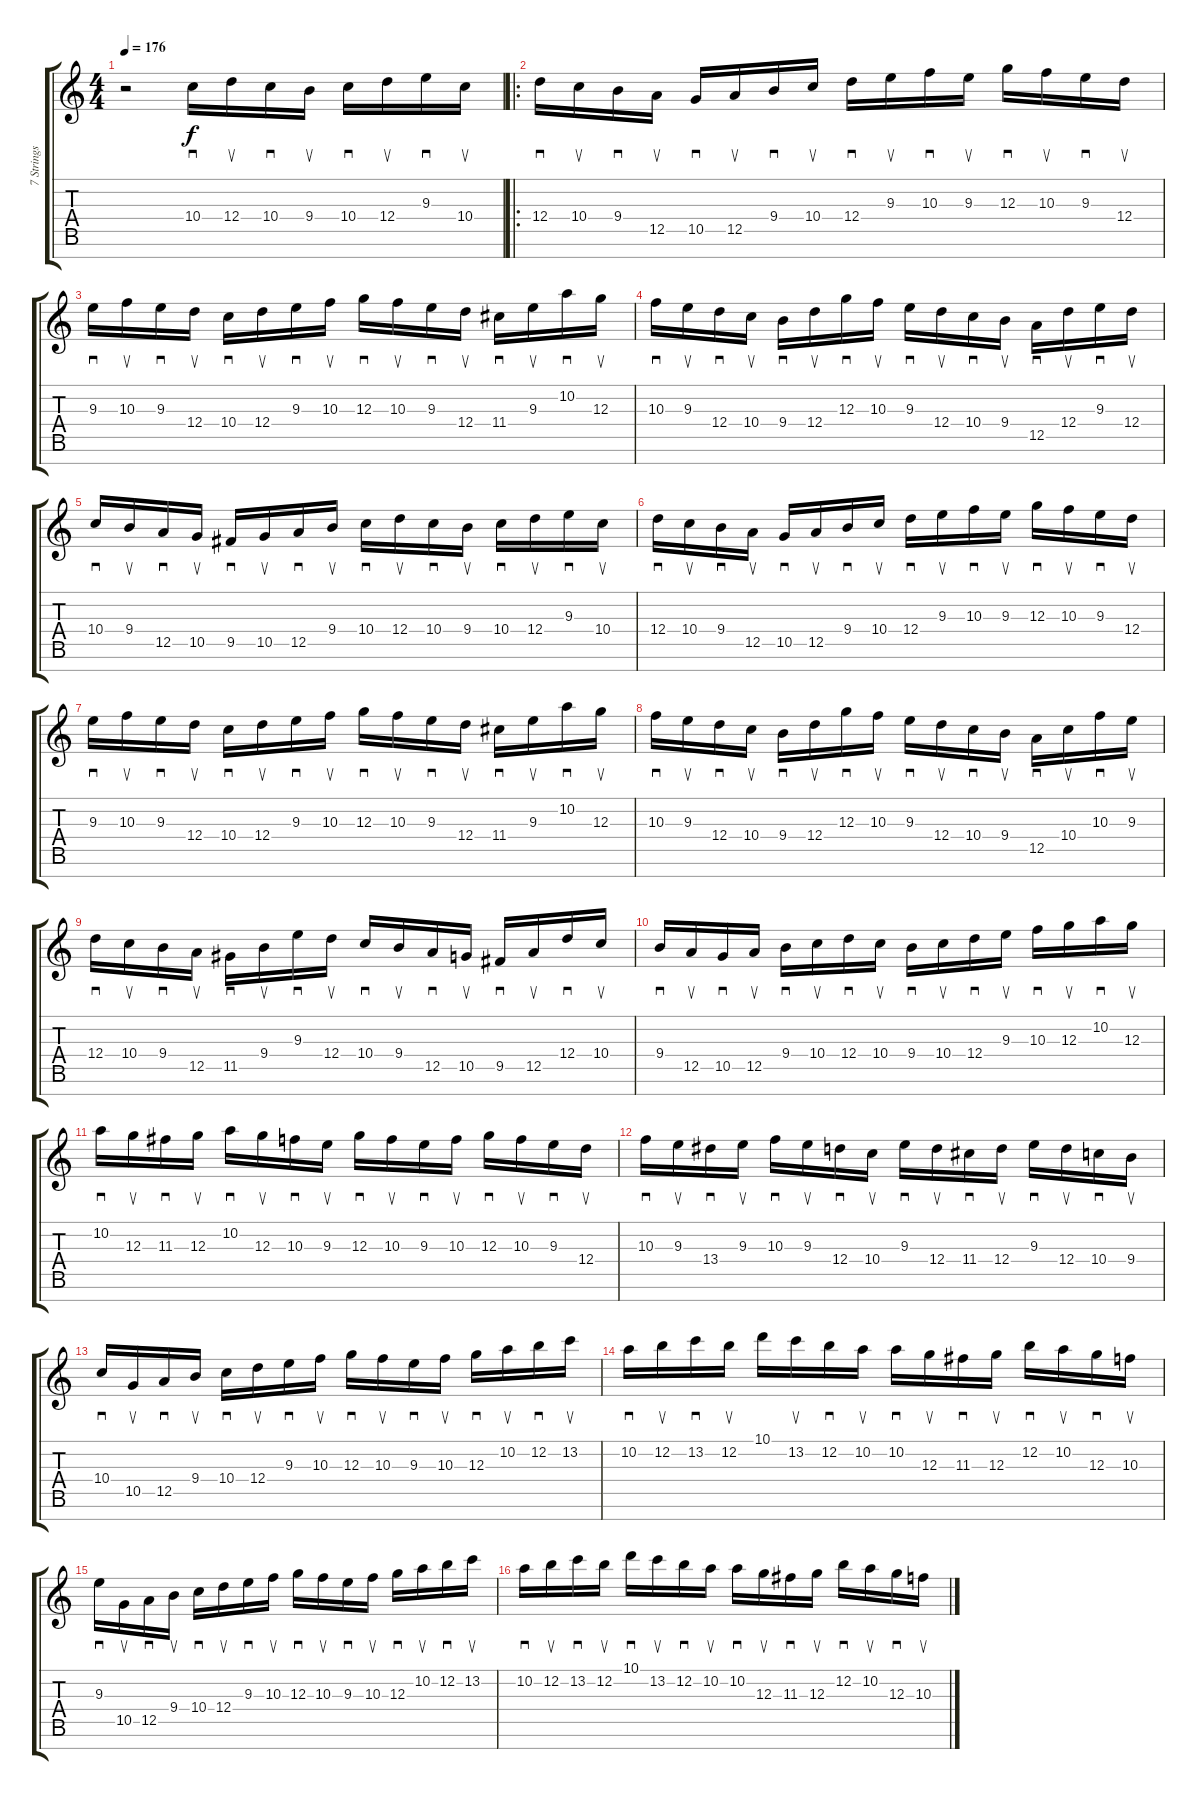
\track ("7 Strings vesion" "7 Strings ") {mute instrument overdrivenguitar}
\staff {score tabs}
\tuning (E4 B3 G3 D3 A2 E2 B1) {hide}
\ts (4 4)
\tempo 176
\clef g2
\ks c
r.2{dy f instrument overdrivenguitar} 10.4.16{sd} 12.4.16{su} 10.4.16{sd} 9.4.16{su} 10.4.16{sd} 12.4.16{su} 9.3.16{sd} 10.4.16{su} |
\ro
12.4.16{sd} 10.4.16{su} 9.4.16{sd} 12.5.16{su} 10.5.16{sd} 12.5.16{su} 9.4.16{sd} 10.4.16{su} 12.4.16{sd} 9.3.16{su} 10.3.16{sd} 9.3.16{su} 12.3.16{sd} 10.3.16{su} 9.3.16{sd} 12.4.16{su} |
9.3.16{sd} 10.3.16{su} 9.3.16{sd} 12.4.16{su} 10.4.16{sd} 12.4.16{su} 9.3.16{sd} 10.3.16{su} 12.3.16{sd} 10.3.16{su} 9.3.16{sd} 12.4.16{su} 11.4.16{sd} 9.3.16{su} 10.2.16{sd} 12.3.16{su} |
10.3.16{sd} 9.3.16{su} 12.4.16{sd} 10.4.16{su} 9.4.16{sd} 12.4.16{su} 12.3.16{sd} 10.3.16{su} 9.3.16{sd} 12.4.16{su} 10.4.16{sd} 9.4.16{su} 12.5.16{sd} 12.4.16{su} 9.3.16{sd} 12.4.16{su} |
10.4.16{sd} 9.4.16{su} 12.5.16{sd} 10.5.16{su} 9.5.16{sd} 10.5.16{su} 12.5.16{sd} 9.4.16{su} 10.4.16{sd} 12.4.16{su} 10.4.16{sd} 9.4.16{su} 10.4.16{sd} 12.4.16{su} 9.3.16{sd} 10.4.16{su} |
12.4.16{sd} 10.4.16{su} 9.4.16{sd} 12.5.16{su} 10.5.16{sd} 12.5.16{su} 9.4.16{sd} 10.4.16{su} 12.4.16{sd} 9.3.16{su} 10.3.16{sd} 9.3.16{su} 12.3.16{sd} 10.3.16{su} 9.3.16{sd} 12.4.16{su} |
9.3.16{sd} 10.3.16{su} 9.3.16{sd} 12.4.16{su} 10.4.16{sd} 12.4.16{su} 9.3.16{sd} 10.3.16{su} 12.3.16{sd} 10.3.16{su} 9.3.16{sd} 12.4.16{su} 11.4.16{sd} 9.3.16{su} 10.2.16{sd} 12.3.16{su} |
10.3.16{sd} 9.3.16{su} 12.4.16{sd} 10.4.16{su} 9.4.16{sd} 12.4.16{su} 12.3.16{sd} 10.3.16{su} 9.3.16{sd} 12.4.16{su} 10.4.16{sd} 9.4.16{su} 12.5.16{sd} 10.4.16{su} 10.3.16{sd} 9.3.16{su} |
12.4.16{sd} 10.4.16{su} 9.4.16{sd} 12.5.16{su} 11.5.16{sd} 9.4.16{su} 9.3.16{sd} 12.4.16{su} 10.4.16{sd} 9.4.16{su} 12.5.16{sd} 10.5.16{su} 9.5.16{sd} 12.5.16{su} 12.4.16{sd} 10.4.16{su} |
9.4.16{sd} 12.5.16{su} 10.5.16{sd} 12.5.16{su} 9.4.16{sd} 10.4.16{su} 12.4.16{sd} 10.4.16{su} 9.4.16{sd} 10.4.16{su} 12.4.16{sd} 9.3.16{su} 10.3.16{sd} 12.3.16{su} 10.2.16{sd} 12.3.16{su} |
10.2.16{sd} 12.3.16{su} 11.3.16{sd} 12.3.16{su} 10.2.16{sd} 12.3.16{su} 10.3.16{sd} 9.3.16{su} 12.3.16{sd} 10.3.16{su} 9.3.16{sd} 10.3.16{su} 12.3.16{sd} 10.3.16{su} 9.3.16{sd} 12.4.16{su} |
10.3.16{sd} 9.3.16{su} 13.4.16{sd} 9.3.16{su} 10.3.16{sd} 9.3.16{su} 12.4.16{sd} 10.4.16{su} 9.3.16{sd} 12.4.16{su} 11.4.16{sd} 12.4.16{su} 9.3.16{sd} 12.4.16{su} 10.4.16{sd} 9.4.16{su} |
10.4.16{sd} 10.5.16{su} 12.5.16{sd} 9.4.16{su} 10.4.16{sd} 12.4.16{su} 9.3.16{sd} 10.3.16{su} 12.3.16{sd} 10.3.16{su} 9.3.16{sd} 10.3.16{su} 12.3.16{sd} 10.2.16{su} 12.2.16{sd} 13.2.16{su} |
10.2.16{sd} 12.2.16{su} 13.2.16{sd} 12.2.16{su} 10.1.16 13.2.16{su} 12.2.16{sd} 10.2.16{su} 10.2.16{sd} 12.3.16{su} 11.3.16{sd} 12.3.16{su} 12.2.16{sd} 10.2.16{su} 12.3.16{sd} 10.3.16{su} |
9.3.16{sd} 10.5.16{su} 12.5.16{sd} 9.4.16{su} 10.4.16{sd} 12.4.16{su} 9.3.16{sd} 10.3.16{su} 12.3.16{sd} 10.3.16{su} 9.3.16{sd} 10.3.16{su} 12.3.16{sd} 10.2.16{su} 12.2.16{sd} 13.2.16{su} |
10.2.16{sd} 12.2.16{su} 13.2.16{sd} 12.2.16{su} 10.1.16{sd} 13.2.16{su} 12.2.16{sd} 10.2.16{su} 10.2.16{sd} 12.3.16{su} 11.3.16{sd} 12.3.16{su} 12.2.16{sd} 10.2.16{su} 12.3.16{sd} 10.3.16{su}
